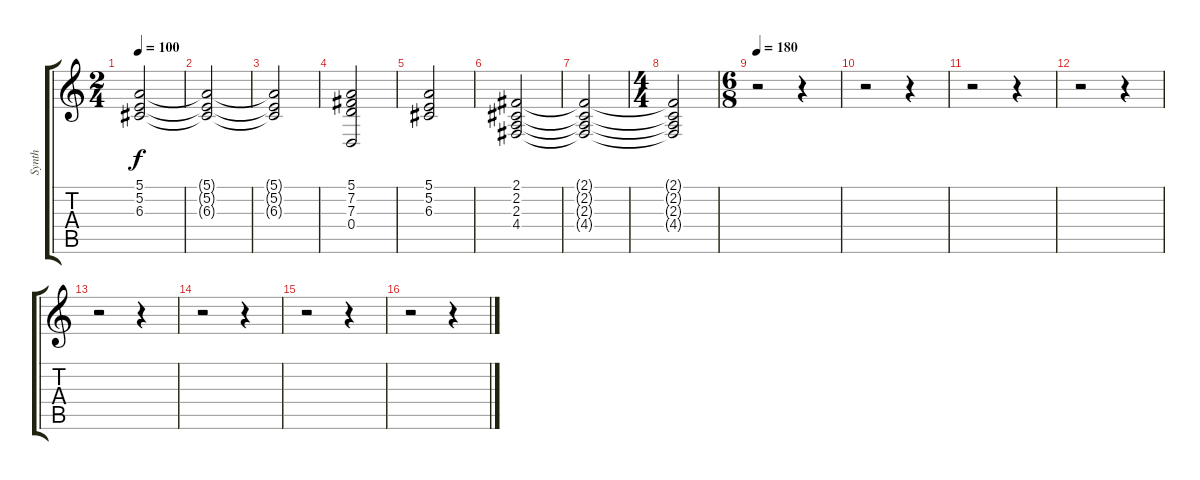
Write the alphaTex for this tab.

\track ("Synth" "Synth") {instrument tremolostrings}
\staff {score tabs}
\tuning (E4 B3 G3 D3 A2 E2) {hide}
\ts (2 4)
\tempo 100
\clef g2
\ks c
(5.1{t} 5.2{t} 6.3{t}).2{dy f} |
(5.1{t} 5.2{t} 6.3{t}).2 |
(5.1{t} 5.2{t} 6.3{t}).2 |
(5.1 7.2 7.3 0.4).2 |
(5.1 5.2 6.3).2 |
(2.1 2.2 2.3 4.4).2 |
(2.1{t} 2.2{t} 2.3{t} 4.4{t}).2 |
\ts (4 4)
(2.1{t} 2.2{t} 2.3{t} 4.4{t}).2 |
\ts (6 8)
\tempo 180
r.2 r.4 |
r.2 r.4 |
r.2 r.4 |
r.2 r.4 |
r.2 r.4 |
r.2 r.4 |
r.2 r.4 |
r.2 r.4
